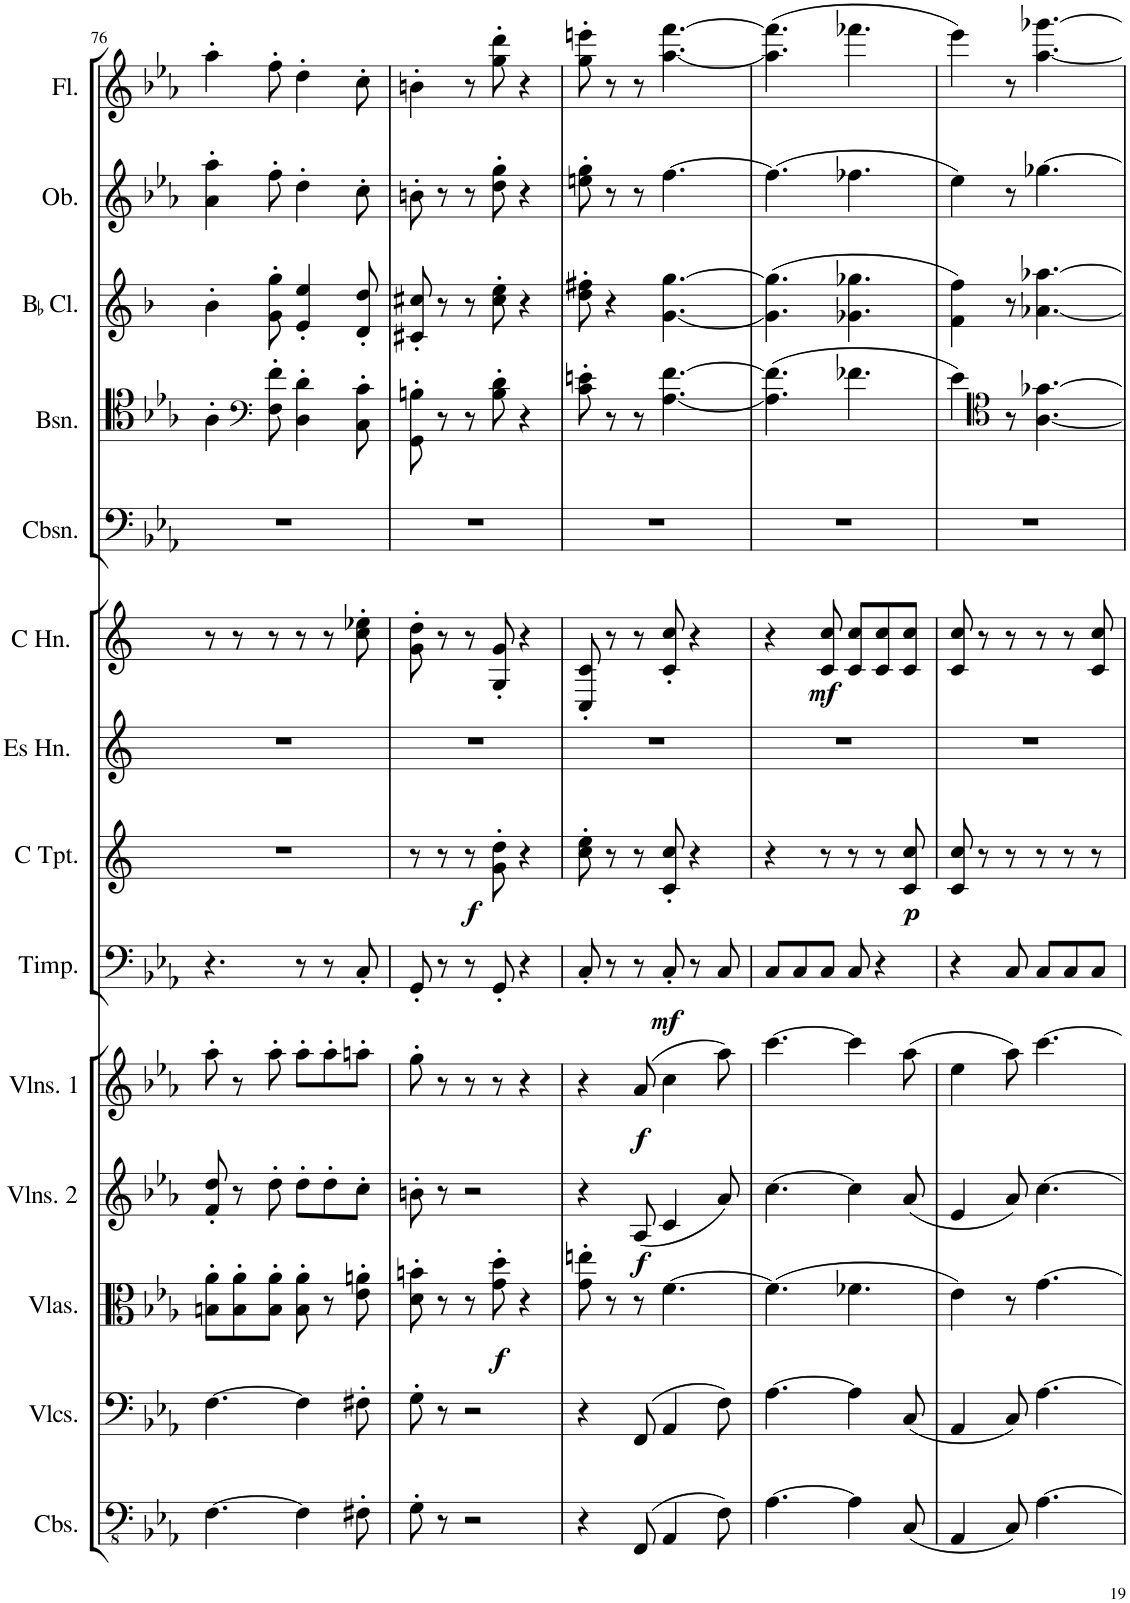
**kern	**kern	**kern	**dynam	**kern	**dynam	**kern	**dynam	**kern	**dynam	**kern	**dynam	**kern	**kern	**dynam	**kern	**kern	**kern	**kern	**kern
*part14	*part13	*part12	*part12	*part11	*part11	*part10	*part10	*part9	*part9	*part8	*part8	*part7	*part6	*part6	*part5	*part4	*part3	*part2	*part1
*staff14	*staff13	*staff12	*staff12	*staff11	*staff11	*staff10	*staff10	*staff9	*staff9	*staff8	*staff8	*staff7	*staff6	*staff6	*staff5	*staff4	*staff3	*staff2	*staff1
*I"Contrabasses	*I"Violoncellos	*I"Violas	*	*I"Violins 2	*	*I"Violins 1	*	*I"Timpani	*	*I"C Trumpet 1 2	*	*I"Es Horn 3 4	*I"C Horn 1 2	*	*I"Contrabassoon	*I"Bassoon 1 2	*I"BaccidentalFlat Clarinet 1 2	*I"Oboe 1 2	*I"Flute  1 2
*I'Cbs.	*I'Vlcs.	*I'Vlas.	*	*I'Vlns. 2	*	*I'Vlns. 1	*	*I'Timp.	*	*I'C Tpt.	*	*I'Es Hn.	*I'C Hn.	*	*I'Cbsn.	*I'Bsn.	*I'BaccidentalFlat Cl.	*I'Ob.	*I'Fl.
!!LO:PB:g=z
*clefFv4	*clefF4	*clefC3	*	*clefG2	*	*clefG2	*	*clefF4	*	*clefG2	*	*clefG2	*clefG2	*	*clefF4	*clefC4	*clefG2	*clefG2	*clefG2
*	*	*	*	*	*	*	*	*	*	*	*	*Trd5c9	*Trd4c7	*	*Trd7c12	*	*Trd1c2	*	*
*k[b-e-a-]	*k[b-e-a-]	*k[b-e-a-]	*	*k[b-e-a-]	*	*k[b-e-a-]	*	*k[b-e-a-]	*	*k[]	*	*k[]	*k[]	*	*k[b-e-a-]	*k[b-e-a-]	*k[b-]	*k[b-e-a-]	*k[b-e-a-]
*M6/8	*M9/8	*M9/8	*	*M9/8	*	*M9/8	*	*M6/8	*	*M6/8	*	*M6/8	*M6/8	*	*M6/8	*M9/8	*M9/8	*M9/8	*M9/8
=76	=76	=76	=76	=76	=76	=76	=76	=76	=76	=76	=76	=76	=76	=76	=76	=76	=76	=76	=76
[4.FF\	[4.F\	8Bn\' 8a-\'L	.	8f/' 8dd/'	.	8aa-'\	.	4.r	.	2.r	.	2.r	8r	.	2.r	4A-'\	4b-'\	4a-\' 4aa-\'	4aa-'\
.	.	8B\' 8a-\'	.	8r	.	8r	.	.	.	.	.	.	8r	.	.	.	.	.	.
*	*	*	*	*	*	*	*	*	*	*	*	*	*	*	*	*clefF4	*	*	*
.	.	8B\' 8a-\'J	.	8dd'\	.	8aa-'\	.	.	.	.	.	.	8r	.	.	8F\' 8f\'	8g\' 8gg\'	8ff'\	8ff'\
4FF\]	4F\]	8B\' 8a-\'	.	8dd'\L	.	8aa-'\L	.	8r	.	.	.	.	8r	.	.	4D\' 4d\'	4e/' 4ee/'	4dd'\	4dd'\
.	.	8r	.	8dd'\	.	8aa-'\	.	8r	.	.	.	.	8r	.	.	.	.	.	.
8FF#X'\	8F#X'\	8e-\' 8an\'	.	8cc'\J	.	8aan'\J	.	8C'/	.	.	.	.	8cc\' 8ee-X\'	.	.	8C\' 8c\'	8d/' 8dd/'	8cc'\	8cc'\
=77	=77	=77	=77	=77	=77	=77	=77	=77	=77	=77	=77	=77	=77	=77	=77	=77	=77	=77	=77
8GG'\	8G'\	8d\' 8bn\'	.	8bn'\	.	8gg'\	.	8GG'/	.	8r	.	2.r	8g\' 8dd\'	.	2.r	8GG\' 8Bn\'	8c#X/' 8cc#X/'	8bn'\	4bn'\
8r	8r	8r	.	8r	.	8r	.	8r	.	8r	.	.	8r	.	.	8r	8r	8r	.
!	!	!	!	!	!	!	!	!	!	!	!LO:DY:b	!	!	!	!	!	!	!	!
2r	2r	8r	.	2r	.	8r	.	8r	.	8r	f	.	8r	.	.	8r	8r	8r	8r
!	!	!	!LO:DY:b	!	!	!	!	!	!	!	!	!	!	!	!	!	!	!	!
.	.	8g\' 8dd\'	f	.	.	8r	.	8GG'/	.	8g\' 8dd\'	.	.	8G/' 8g/'	.	.	8B\' 8d\'	8cc#\' 8ee\'	8dd\' 8gg\'	8gg\' 8ddd\'
.	.	4r	.	.	.	4r	.	4r	.	4r	.	.	4r	.	.	4r	4r	4r	4r
=78	=78	=78	=78	=78	=78	=78	=78	=78	=78	=78	=78	=78	=78	=78	=78	=78	=78	=78	=78
4r	4r	8g\' 8een\'	.	4r	.	4r	.	8C'/	.	8cc\' 8ee\'	.	2.r	8C/' 8c/'	.	2.r	8c\' 8en\'	8dd\' 8ff#X\'	8een\' 8gg\'	8gg\' 8eeen\'
.	.	8r	.	.	.	.	.	8r	.	8r	.	.	8r	.	.	8r	4r	8r	8r
!	!	!	!	!	!LO:DY:b	!	!LO:DY:b	!	!	!	!	!	!	!	!	!	!	!	!
(8FFF/	(8FF/	8r	.	(8A-/	f	(8a-/	f	8r	.	8r	.	.	8r	.	.	8r	.	8r	8r
!	!	!	!	!	!	!	!	!	!LO:DY:b	!	!	!	!	!	!	!	!	!	!
4AAA-/	4AA-/	[4.f\	.	4c/	.	4cc\	.	8C'/	mf	8c/' 8cc/'	.	.	8c/' 8cc/'	.	.	[4.A-\ [4.f\	[4.g\ [4.gg\	[4.ff\	[4.aa-\ [4.fff\
.	.	.	.	.	.	.	.	8r	.	4r	.	.	4r	.	.	.	.	.	.
8FF\)	8F\)	.	.	8a-/)	.	8aa-\)	.	8C/	.	.	.	.	.	.	.	.	.	.	.
=79	=79	=79	=79	=79	=79	=79	=79	=79	=79	=79	=79	=79	=79	=79	=79	=79	=79	=79	=79
[4.AA-\	[4.A-\	(4.f\]	.	[4.cc\	.	[4.ccc\	.	8C/L	.	4r	.	2.r	4r	.	2.r	(4.A-\] 4.f\]	(4.g\] 4.gg\]	(4.ff\]	(4.aa-\] 4.fff\]
.	.	.	.	.	.	.	.	8C/	.	.	.	.	.	.	.	.	.	.	.
!	!	!	!	!	!	!	!	!	!	!	!	!	!	!LO:DY:b	!	!	!	!	!
.	.	.	.	.	.	.	.	8C/J	.	8r	.	.	8c/ 8cc/	mf	.	.	.	.	.
4AA-\]	4A-\]	4.f-X\	.	4cc\]	.	4ccc\]	.	8C/	.	8r	.	.	8c/ 8cc/L	.	.	4.f-X\	4.g-X\ 4.gg-X\	4.ff-X\	4.fff-X\
.	.	.	.	.	.	.	.	4r	.	8r	.	.	8c/ 8cc/	.	.	.	.	.	.
!	!	!	!	!	!	!	!	!	!	!	!LO:DY:b	!	!	!	!	!	!	!	!
(8CC/	(8C/	.	.	(8a-/	.	(8aa-\	.	.	.	8c/ 8cc/	p	.	8c/ 8cc/J	.	.	.	.	.	.
=80	=80	=80	=80	=80	=80	=80	=80	=80	=80	=80	=80	=80	=80	=80	=80	=80	=80	=80	=80
4AAA-/	4AA-/	4e-\)	.	4e-/	.	4ee-\	.	4r	.	8c/ 8cc/	.	2.r	8c/ 8cc/	.	2.r	4e-\)	4f\ 4ff\)	4ee-\)	4eee-\)
.	.	.	.	.	.	.	.	.	.	8r	.	.	8r	.	.	.	.	.	.
*	*	*	*	*	*	*	*	*	*	*	*	*	*	*	*	*clefC4	*	*	*
8CC/)	8C/)	8r	.	8a-/)	.	8aa-\)	.	8C/	.	8r	.	.	8r	.	.	8r	8r	8r	8r
[4.AA-\	[4.A-\	[4.g\	.	[4.cc\	.	[4.ccc\	.	8C/L	.	8r	.	.	8r	.	.	[4.A-\ [4.g-X\	[4.a-X\ [4.aa-X\	[4.gg-X\	[4.aa-\ [4.ggg-X\
.	.	.	.	.	.	.	.	8C/	.	8r	.	.	8r	.	.	.	.	.	.
.	.	.	.	.	.	.	.	8C/J	.	8r	.	.	8c/ 8cc/	.	.	.	.	.	.
=	=	=	=	=	=	=	=	=	=	=	=	=	=	=	=	=	=	=	=
*-	*-	*-	*-	*-	*-	*-	*-	*-	*-	*-	*-	*-	*-	*-	*-	*-	*-	*-	*-
